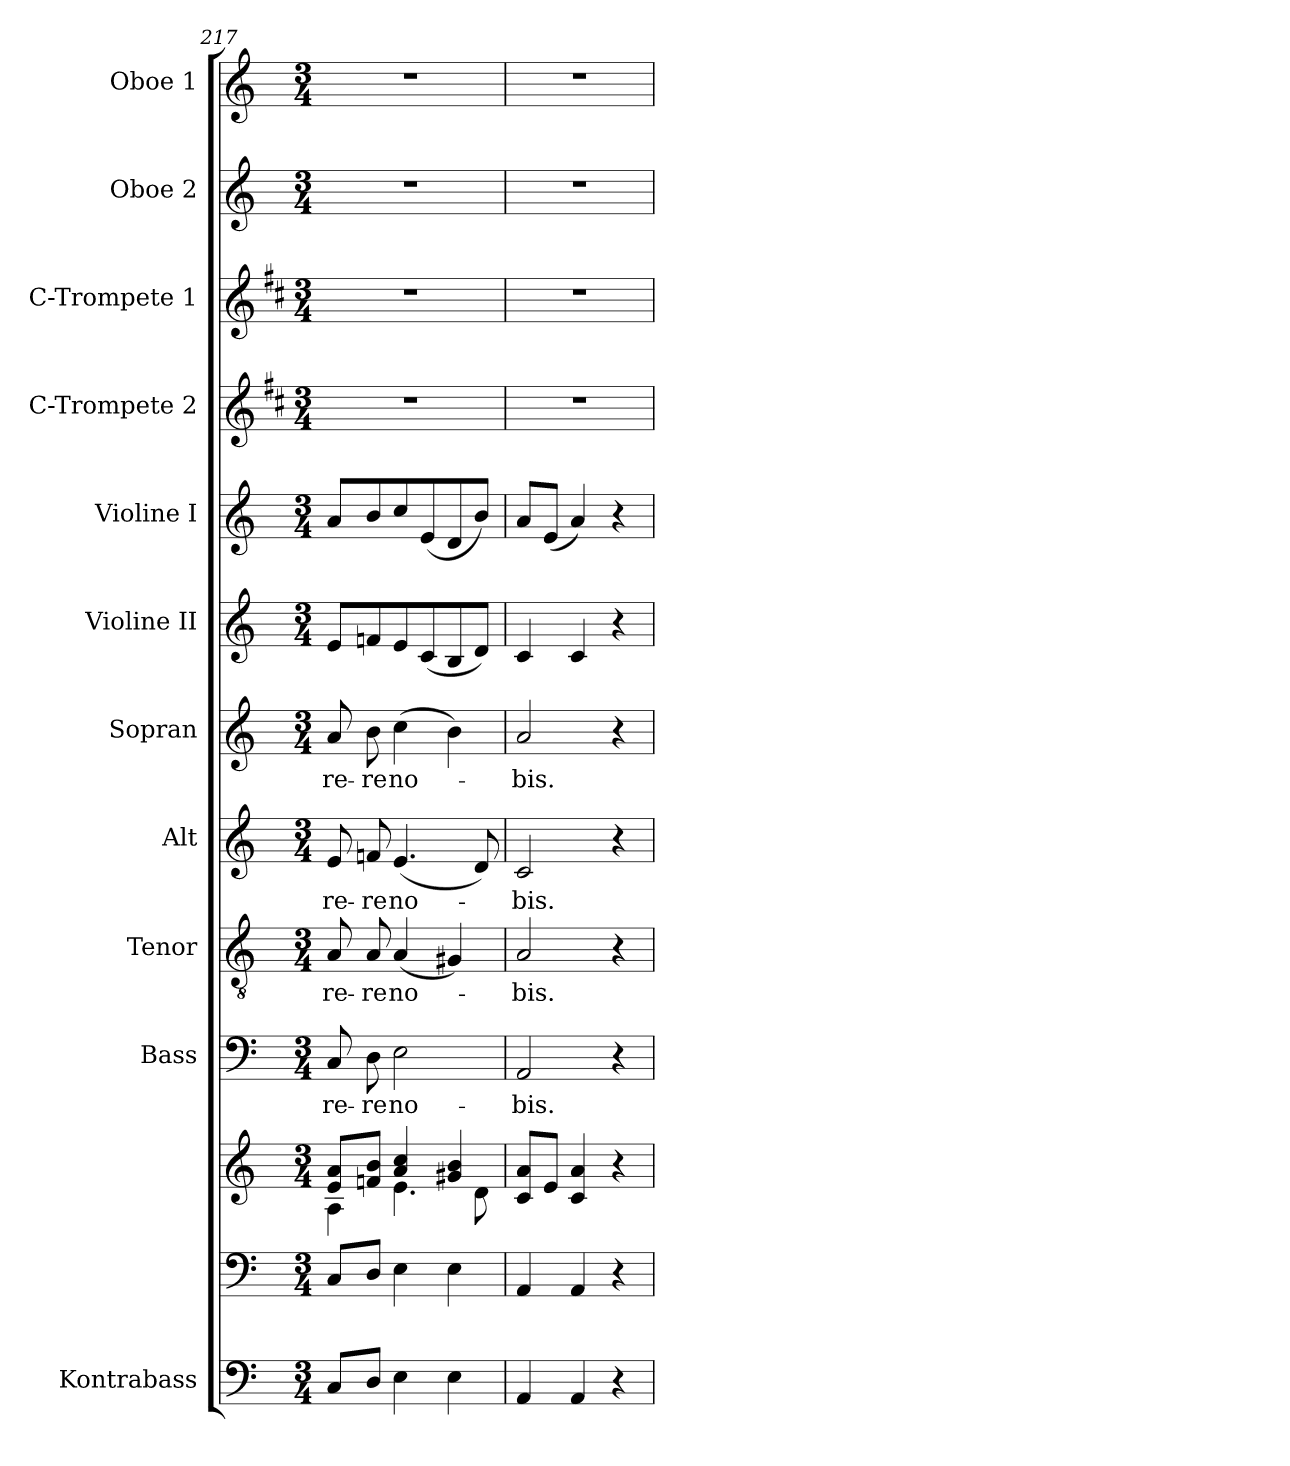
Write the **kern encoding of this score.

**kern	**kern	**kern	**kern	**text	**kern	**text	**kern	**text	**kern	**text	**kern	**kern	**kern	**kern	**kern	**kern
*part12	*part11	*part11	*part10	*part10	*part9	*part9	*part8	*part8	*part7	*part7	*part6	*part5	*part4	*part3	*part2	*part1
*staff13	*staff12	*staff11	*staff10	*staff10	*staff9	*staff9	*staff8	*staff8	*staff7	*staff7	*staff6	*staff5	*staff4	*staff3	*staff2	*staff1
*I"Kontrabass	*	*	*I"Bass	*	*I"Tenor	*	*I"Alt	*	*I"Sopran	*	*I"Violine II	*I"Violine I	*I"C-Trompete 2	*I"C-Trompete 1	*I"Oboe 2	*I"Oboe 1
*I'Kb.	*	*	*I'B.	*	*I'T.	*	*I'A.	*	*I'S.	*	*I'Vl. II	*I'Vl. I	*I'C Trp. 2	*I'C Trp. 1	*I'Ob. 2	*I'Ob. 1
!!LO:PB:g=z
*clefF4	*clefF4	*clefG2	*clefF4	*	*clefGv2	*	*clefG2	*	*clefG2	*	*clefG2	*clefG2	*clefG2	*clefG2	*clefG2	*clefG2
*ITrd7c12	*	*	*	*	*	*	*	*	*	*	*	*	*ITrd1c2	*ITrd1c2	*	*
*k[]	*k[]	*k[]	*k[]	*	*k[]	*	*k[]	*	*k[]	*	*k[]	*k[]	*k[]	*k[]	*k[]	*k[]
*C:	*C:	*C:	*C:	*	*C:	*	*C:	*	*C:	*	*C:	*C:	*C:	*C:	*C:	*C:
*M3/4	*M3/4	*M3/4	*M3/4	*	*M3/4	*	*M3/4	*	*M3/4	*	*M3/4	*M3/4	*M3/4	*M3/4	*M3/4	*M3/4
=217	=217	=217	=217	=217	=217	=217	=217	=217	=217	=217	=217	=217	=217	=217	=217	=217
*	*	*^	*	*	*	*	*	*	*	*	*	*	*	*	*	*
!	!	!	!	!	!LO:LY:b	!	!LO:LY:b	!	!LO:LY:b	!	!LO:LY:b	!	!	!	!	!	!
8CC/L	8C/L	8e/ 8a/L	4A\	8C/	-re-	8A/	-re-	8e/	-re-	8a/	-re-	8e/L	8a/L	2.r	2.r	2.r	2.r
!	!	!	!	!	!LO:LY:b	!	!LO:LY:b	!	!LO:LY:b	!	!LO:LY:b	!	!	!	!	!	!
8DD/J	8D/J	8fn/ 8b/J	.	8D\	-re	8A/	-re	8fn/	-re	8b\	-re	8fn/	8b/	.	.	.	.
!	!	!	!	!	!LO:LY:b	!	!LO:LY:b	!	!LO:LY:b	!	!LO:LY:b	!	!	!	!	!	!
4EE\	4E\	4a/ 4cc/	4.e\	2E\	no-	(<4A/	no-	(<4.e/	no-	(>4cc\	no-	8e/	8cc/	.	.	.	.
.	.	.	.	.	.	.	.	.	.	.	.	(<8c/	(<8e/	.	.	.	.
4EE\	4E\	4g#X/ 4b/	.	.	.	4G#X/)	.	.	.	4b\)	.	8B/	8d/	.	.	.	.
.	.	.	8d\	.	.	.	.	8d/)	.	.	.	8d/J)	8b/J)	.	.	.	.
=218	=218	=218	=218	=218	=218	=218	=218	=218	=218	=218	=218	=218	=218	=218	=218	=218	=218
!	!	!	!	!	!LO:LY:b	!	!LO:LY:b	!	!LO:LY:b	!	!LO:LY:b	!	!	!	!	!	!
*	*	*v	*v	*	*	*	*	*	*	*	*	*	*	*	*	*	*
4AAA/	4AA/	8c/ 8a/L	2AA/	-bis.	2A/	-bis.	2c/	-bis.	2a/	-bis.	4c/	8a/L	2.r	2.r	2.r	2.r
.	.	8e/J	.	.	.	.	.	.	.	.	.	(<8e/J	.	.	.	.
4AAA/	4AA/	4c/ 4a/	.	.	.	.	.	.	.	.	4c/	4a/)	.	.	.	.
4r	4r	4r	4r	.	4r	.	4r	.	4r	.	4r	4r	.	.	.	.
=	=	=	=	=	=	=	=	=	=	=	=	=	=	=	=	=
*-	*-	*-	*-	*-	*-	*-	*-	*-	*-	*-	*-	*-	*-	*-	*-	*-
